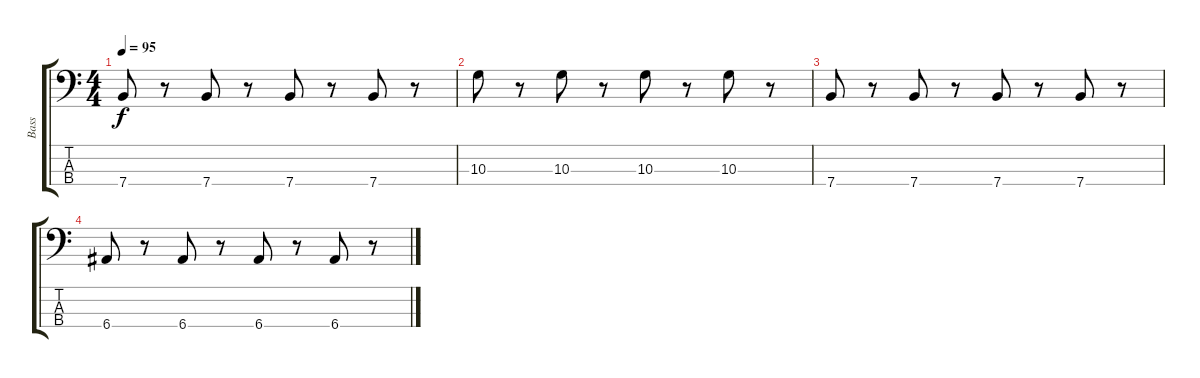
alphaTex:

\track ("Bass" "Bass") {instrument electricbassfinger}
\staff {score tabs}
\tuning (G2 D2 A1 E1) {hide}
\ts (4 4)
\tempo 95
\clef f4
\ks c
7.4.8{dy f} r.8 7.4.8 r.8 7.4.8 r.8 7.4.8 r.8 |
10.3.8 r.8 10.3.8 r.8 10.3.8 r.8 10.3.8 r.8 |
7.4.8 r.8 7.4.8 r.8 7.4.8 r.8 7.4.8 r.8 |
6.4.8 r.8 6.4.8 r.8 6.4.8 r.8 6.4.8 r.8
